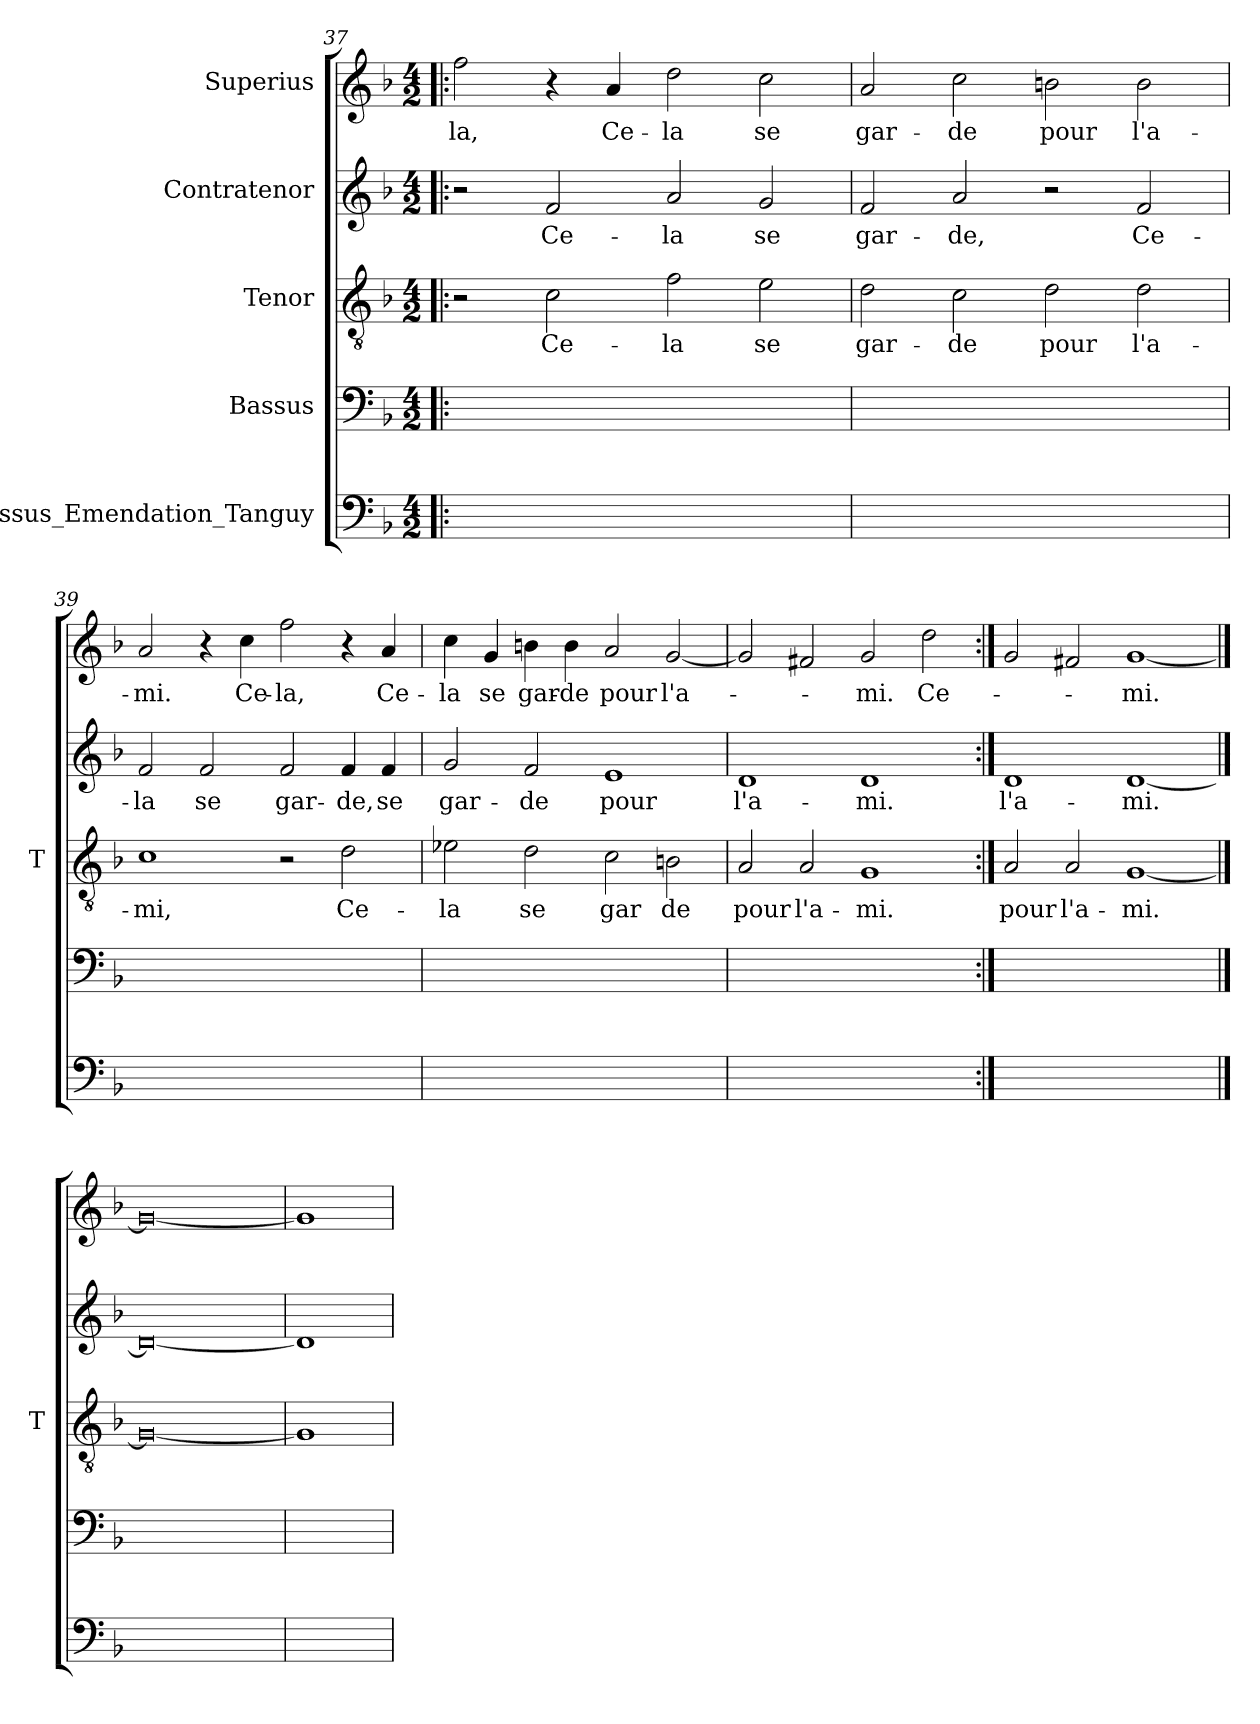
**kern	**kern	**kern	**text	**kern	**text	**kern	**text
*part5	*part4	*part3	*part3	*part2	*part2	*part1	*part1
*staff5	*staff4	*staff3	*staff3	*staff2	*staff2	*staff1	*staff1
*I"Bassus_Emendation_Tanguy	*I"Bassus	*I"Tenor	*	*I"Contratenor	*	*I"Superius	*
*	*	*I'T	*	*	*	*	*
*clefF4	*clefF4	*clefGv2	*	*clefG2	*	*clefG2	*
*k[b-]	*k[b-]	*k[b-]	*	*k[b-]	*	*k[b-]	*
*M4/2	*M4/2	*M4/2	*	*M4/2	*	*M4/2	*
=37!|:	=37!|:	=37!|:	=37!|:	=37!|:	=37!|:	=37!|:	=37!|:
0ryy	0ryy	2r	.	2r	.	2ff	-la,
.	.	2c	Ce-	2f	Ce-	4r	.
.	.	.	.	.	.	4a	Ce-
.	.	2f	-la	2a	-la	2dd	-la
.	.	2e	-se	2g	-se	2cc	-se
=38	=38	=38	=38	=38	=38	=38	=38
0ryy	0ryy	2d	gar-	2f	gar-	2a	gar-
.	.	2c	-de	2a	-de,	2cc	-de
.	.	2d	-pour	2r	.	2b	-pour
.	.	2d	l'a-	2f	Ce-	2b	l'a-
=39	=39	=39	=39	=39	=39	=39	=39
0ryy	0ryy	1c	-mi,	2f	-la	2a	-mi.
.	.	.	.	2f	-se	4r	.
.	.	.	.	.	.	4cc	Ce-
.	.	2r	.	2f	gar-	2ff	-la,
.	.	2d	Ce-	4f	-de,	4r	.
.	.	.	.	4f	-se	4a	Ce-
=40	=40	=40	=40	=40	=40	=40	=40
0ryy	0ryy	2e-X	-la	2g	gar-	4cc	-la
.	.	.	.	.	.	4g	-se
.	.	2d	-se	2f	-de	4b	gar-
.	.	.	.	.	.	4b	-de
.	.	2c	-gar	1e	-pour	2a	-pour
.	.	2B	-de	.	.	[2g	l'a-
=41	=41	=41	=41	=41	=41	=41	=41
0ryy	0ryy	2A	-pour	1d	l'a-	2g]	.
.	.	2A	l'a-	.	.	2f#X	.
.	.	1G	-mi.	1d	-mi.	2g	-mi.
.	.	.	.	.	.	2dd	Ce-
=42:|!	=42:|!	=42:|!	=42:|!	=42:|!	=42:|!	=42:|!	=42:|!
1ryy	1ryy	2A	-pour	1d	l'a-	2g	.
.	.	2A	l'a-	.	.	2f#X	.
1ryy	1ryy	[1G	-mi.	[1d	-mi.	[1g	-mi.
==43	==43	==43	==43	==43	==43	==43	==43
0ryy	0ryy	0G_	.	0d_	.	0g_	.
=44	=44	=44	=44	=44	=44	=44	=44
1ryy	1ryy	1G]	.	1d]	.	1g]	.
=	=	=	=	=	=	=	=
*-	*-	*-	*-	*-	*-	*-	*-
